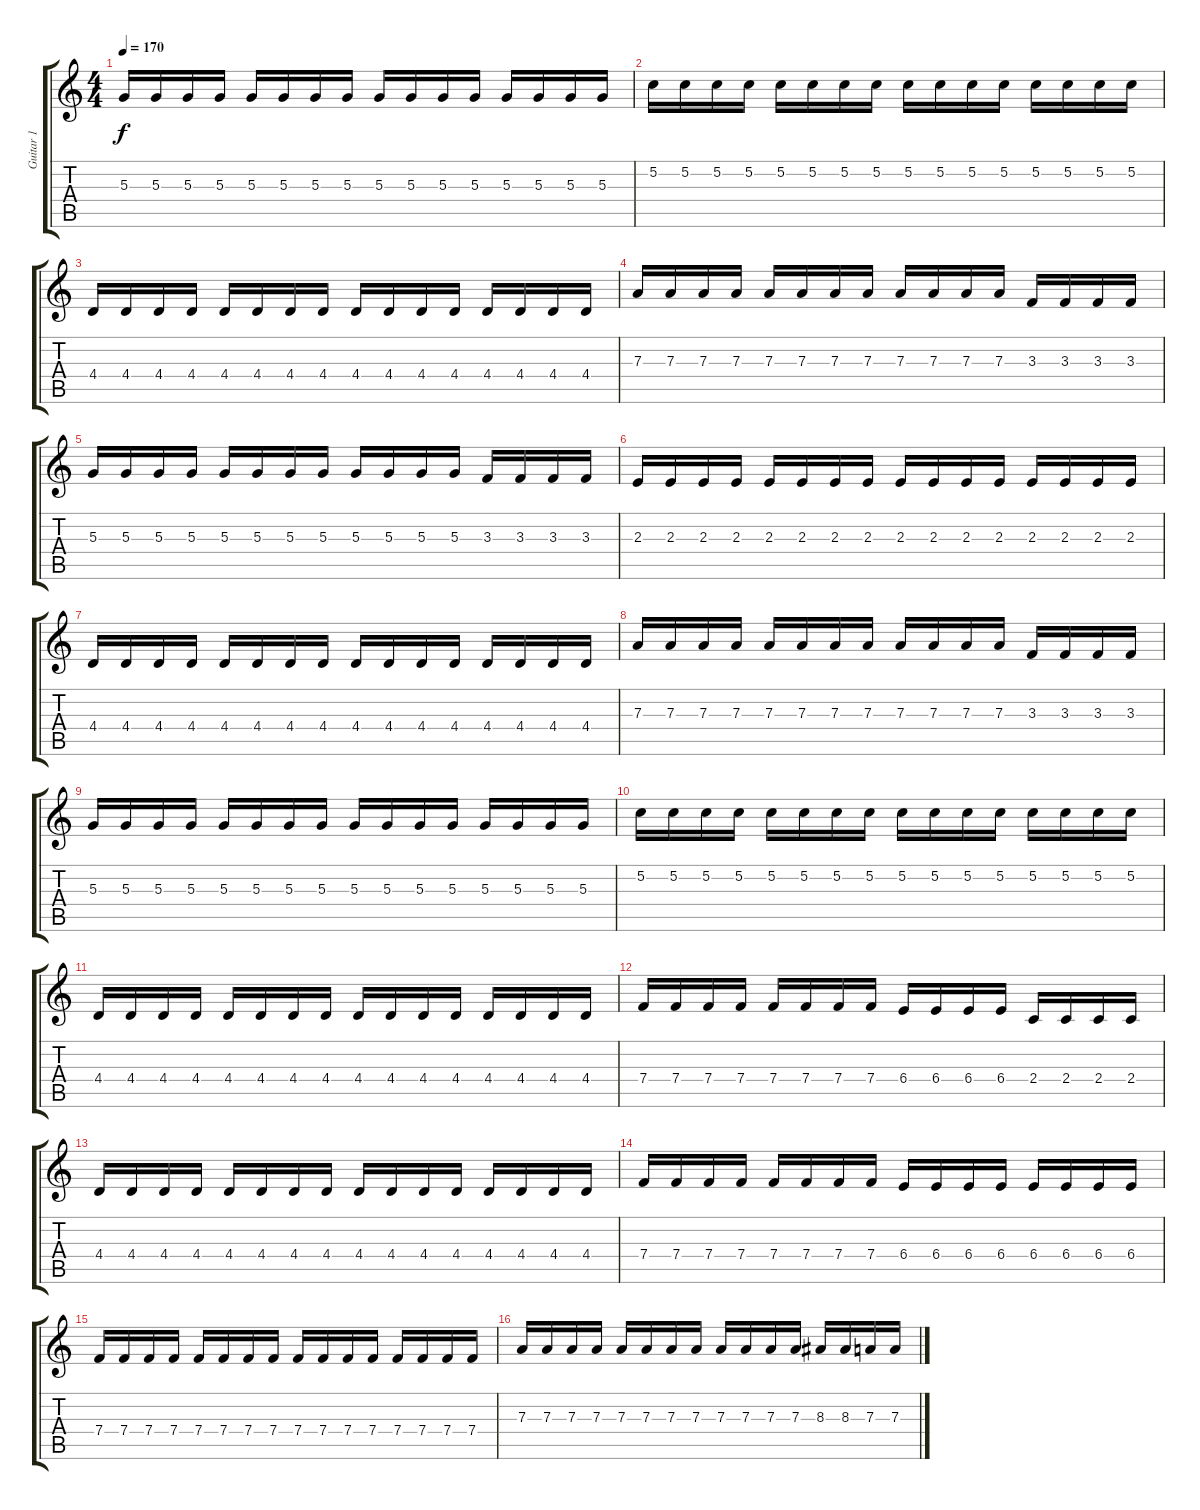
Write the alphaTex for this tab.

\track ("Guitar 1" "Guitar 1") {instrument distortionguitar}
\staff {score tabs}
\tuning (C4 G3 D3 Bb2 F2 C2) {hide}
\ts (4 4)
\tempo 170
\clef g2
\ks c
5.3.16{dy f} 5.3.16 5.3.16 5.3.16 5.3.16 5.3.16 5.3.16 5.3.16 5.3.16 5.3.16 5.3.16 5.3.16 5.3.16 5.3.16 5.3.16 5.3.16 |
5.2.16 5.2.16 5.2.16 5.2.16 5.2.16 5.2.16 5.2.16 5.2.16 5.2.16 5.2.16 5.2.16 5.2.16 5.2.16 5.2.16 5.2.16 5.2.16 |
4.4.16 4.4.16 4.4.16 4.4.16 4.4.16 4.4.16 4.4.16 4.4.16 4.4.16 4.4.16 4.4.16 4.4.16 4.4.16 4.4.16 4.4.16 4.4.16 |
7.3.16 7.3.16 7.3.16 7.3.16 7.3.16 7.3.16 7.3.16 7.3.16 7.3.16 7.3.16 7.3.16 7.3.16 3.3.16 3.3.16 3.3.16 3.3.16 |
5.3.16 5.3.16 5.3.16 5.3.16 5.3.16 5.3.16 5.3.16 5.3.16 5.3.16 5.3.16 5.3.16 5.3.16 3.3.16 3.3.16 3.3.16 3.3.16 |
2.3.16 2.3.16 2.3.16 2.3.16 2.3.16 2.3.16 2.3.16 2.3.16 2.3.16 2.3.16 2.3.16 2.3.16 2.3.16 2.3.16 2.3.16 2.3.16 |
4.4.16 4.4.16 4.4.16 4.4.16 4.4.16 4.4.16 4.4.16 4.4.16 4.4.16 4.4.16 4.4.16 4.4.16 4.4.16 4.4.16 4.4.16 4.4.16 |
7.3.16 7.3.16 7.3.16 7.3.16 7.3.16 7.3.16 7.3.16 7.3.16 7.3.16 7.3.16 7.3.16 7.3.16 3.3.16 3.3.16 3.3.16 3.3.16 |
5.3.16 5.3.16 5.3.16 5.3.16 5.3.16 5.3.16 5.3.16 5.3.16 5.3.16 5.3.16 5.3.16 5.3.16 5.3.16 5.3.16 5.3.16 5.3.16 |
5.2.16 5.2.16 5.2.16 5.2.16 5.2.16 5.2.16 5.2.16 5.2.16 5.2.16 5.2.16 5.2.16 5.2.16 5.2.16 5.2.16 5.2.16 5.2.16 |
4.4.16 4.4.16 4.4.16 4.4.16 4.4.16 4.4.16 4.4.16 4.4.16 4.4.16 4.4.16 4.4.16 4.4.16 4.4.16 4.4.16 4.4.16 4.4.16 |
7.4.16 7.4.16 7.4.16 7.4.16 7.4.16 7.4.16 7.4.16 7.4.16 6.4.16 6.4.16 6.4.16 6.4.16 2.4.16 2.4.16 2.4.16 2.4.16 |
4.4.16 4.4.16 4.4.16 4.4.16 4.4.16 4.4.16 4.4.16 4.4.16 4.4.16 4.4.16 4.4.16 4.4.16 4.4.16 4.4.16 4.4.16 4.4.16 |
7.4.16 7.4.16 7.4.16 7.4.16 7.4.16 7.4.16 7.4.16 7.4.16 6.4.16 6.4.16 6.4.16 6.4.16 6.4.16 6.4.16 6.4.16 6.4.16 |
7.4.16 7.4.16 7.4.16 7.4.16 7.4.16 7.4.16 7.4.16 7.4.16 7.4.16 7.4.16 7.4.16 7.4.16 7.4.16 7.4.16 7.4.16 7.4.16 |
7.3.16 7.3.16 7.3.16 7.3.16 7.3.16 7.3.16 7.3.16 7.3.16 7.3.16 7.3.16 7.3.16 7.3.16 8.3.16 8.3.16 7.3.16 7.3.16
